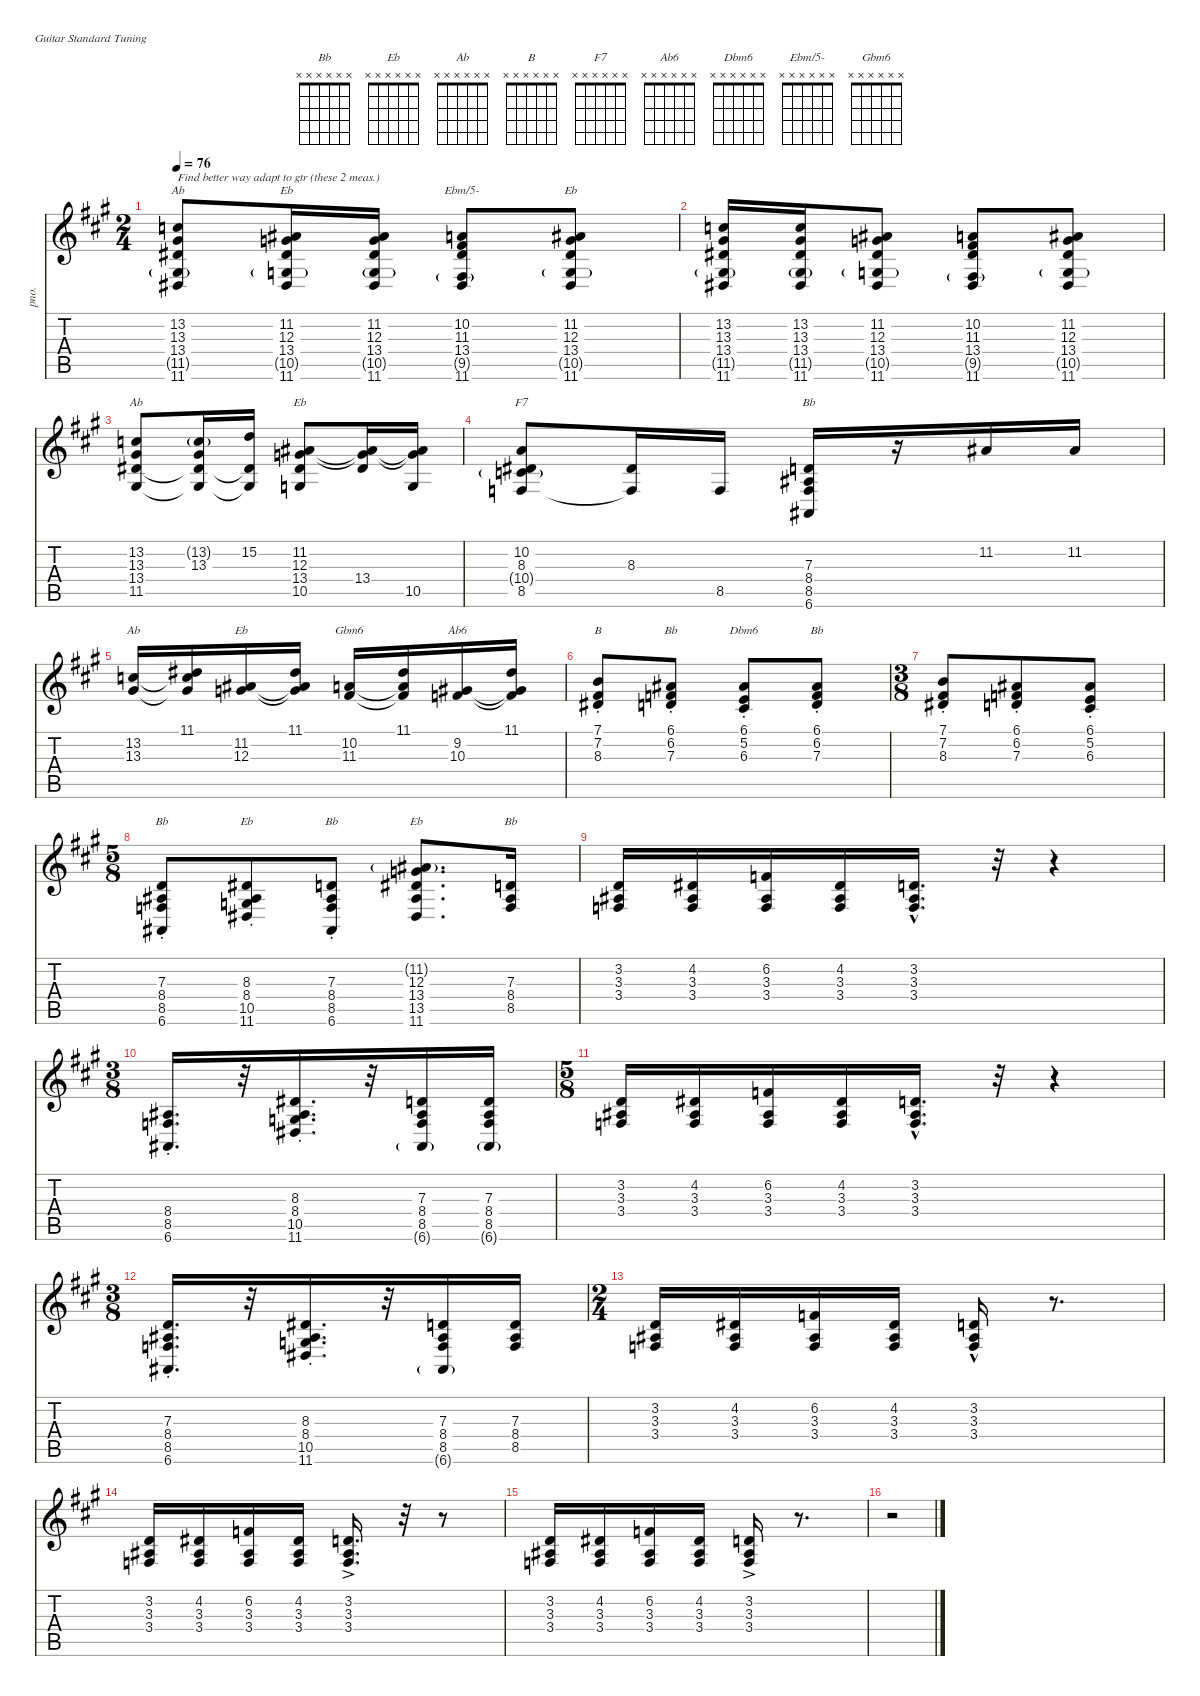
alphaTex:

\defaultSystemsLayout 4
\hideDynamics
\bracketExtendMode nobrackets
\otherSystemsTrackNameOrientation horizontal
\track ("Gtr piano adap (optional)" "pno.") {instrument acousticgrandpiano}
\staff {score tabs}
\tuning (E4 B3 G3 D3 A2 E2)
\chord ("Bb" x x x x x x)
\chord ("Eb" x x x x x x)
\chord ("Ab" x x x x x x)
\chord ("B" x x x x x x)
\chord ("F7" x x x x x x)
\chord ("Ab6" x x x x x x)
\chord ("Dbm6" x x x x x x)
\chord ("Ebm/5-" x x x x x x)
\chord ("Gbm6" x x x x x x)
\ts (2 4)
\tempo 76
\clef g2
\ks a
(13.2{acc forcenatural} 13.3{acc #} 13.4{acc #} 11.5{g acc #} 11.6{acc #}).8{ch "Ab" txt "Find better way adapt to gtr (these 2 meas.)" dy f beam Up} (11.2{acc #} 12.3{acc forcenatural} 13.4{acc #} 10.5{g acc forcenatural} 11.6{acc #}).16{ch "Eb" beam Up} (11.2{acc #} 12.3{acc forcenatural} 13.4{acc #} 10.5{g acc forcenatural} 11.6{acc #}).16{beam Up} (10.2{acc forcenatural} 11.3{acc #} 13.4{acc #} 9.5{g acc #} 11.6{acc #}).8{ch "Ebm/5-" beam Up} (11.2{acc #} 12.3{acc forcenatural} 13.4{acc #} 10.5{g acc forcenatural} 11.6{acc #}).8{ch "Eb" beam Up} |
(13.2{acc forcenatural} 13.3{acc #} 13.4{acc #} 11.5{g acc #} 11.6{acc #}).16{beam Up} (13.2{acc forcenatural} 13.3{acc #} 13.4{acc #} 11.5{g acc #} 11.6{acc #}).16{beam Up} (11.2{acc #} 12.3{acc forcenatural} 13.4{acc #} 10.5{g acc forcenatural} 11.6{acc #}).8{beam Up} (10.2{acc forcenatural} 11.3{acc #} 13.4{acc #} 9.5{g acc #} 11.6{acc #}).8{beam Up} (11.2{acc #} 12.3{acc forcenatural} 13.4{acc #} 10.5{g acc forcenatural} 11.6{acc #}).8{beam Up} |
(13.2{acc forcenatural} 13.3{acc #} 13.4{acc #} 11.5{acc #}).8{ch "Ab" beam Up} (13.2{g acc forcenatural} 13.3{acc #} 13.4{t acc #} 11.5{t acc #}).16{beam Up} (15.2{acc forcenatural} 13.4{t acc #} 11.5{t acc #}).16{beam Up} (11.2{acc #} 12.3{acc forcenatural} 13.4{acc #} 10.5{acc forcenatural}).8{ch "Eb" beam Up} (13.4{acc #} 11.2{t acc #} 12.3{t acc forcenatural}).16{beam Up} (11.2{t acc #} 12.3{t acc forcenatural} 10.5{acc forcenatural}).16{beam Up} |
(10.2{acc forcenatural} 8.3{acc #} 10.4{g acc forcenatural} 8.5{acc forcenatural}).8{ch "F7" beam Up} (8.3{acc #} 8.5{t acc forcenatural}).16{beam Up} 8.5{acc forcenatural}.16{beam Up} (7.3{acc forcenatural} 8.4{acc #} 8.5{acc forcenatural} 6.6{acc #}).16{ch "Bb" beam Up} r.16{beam Up} 11.2{acc #}.16{beam Up} 11.2{acc #}.16{beam Up} |
(13.2{acc forcenatural} 13.3{acc #}).16{ch "Ab" beam Up} (11.1{acc #} 13.2{t acc forcenatural} 13.3{t acc #}).16{beam Up} (11.2{acc #} 12.3{acc forcenatural}).16{ch "Eb" beam Up} (11.1{acc #} 11.2{t acc #} 12.3{t acc forcenatural}).16{beam Up} (10.2{acc forcenatural} 11.3{acc #}).16{ch "Gbm6" beam Up} (11.1{acc #} 10.2{t acc forcenatural} 11.3{t acc #}).16{beam Up} (9.2{acc #} 10.3{acc forcenatural}).16{ch "Ab6" beam Up} (11.1{acc #} 9.2{t acc #} 10.3{t acc forcenatural}).16{beam Up} |
(7.1{st acc forcenatural} 7.2{st acc #} 8.3{st acc #}).8{ch "B" beam Up} (6.1{st acc #} 6.2{st acc forcenatural} 7.3{st acc forcenatural}).8{ch "Bb" beam Up} (6.1{st acc #} 5.2{st acc forcenatural} 6.3{st acc #}).8{ch "Dbm6" beam Up} (6.1{st acc #} 6.2{st acc forcenatural} 7.3{st acc forcenatural}).8{ch "Bb" beam Up} |
\ts (3 8)
\beaming (8 3)
(7.1{st acc forcenatural} 7.2{st acc #} 8.3{st acc #}).8{beam Up} (6.1{st acc #} 6.2{st acc forcenatural} 7.3{st acc forcenatural}).8{beam Up} (6.1{st acc #} 5.2{st acc forcenatural} 6.3{st acc #}).8{beam Up} |
\ts (5 8)
\beaming (8 3 2)
(7.3{st acc forcenatural} 8.4{st acc #} 8.5{st acc forcenatural} 6.6{st acc #}).8{ch "Bb" beam Up} (8.3{st acc #} 8.4{st acc #} 10.5{st acc forcenatural} 11.6{st acc #}).8{ch "Eb" beam Up} (7.3{st acc forcenatural} 8.4{st acc #} 8.5{st acc forcenatural} 6.6{st acc #}).8{ch "Bb" beam Up} (11.2{g acc #} 12.3{acc forcenatural} 13.4{acc #} 13.5{acc #} 11.6{acc #}).8{d ch "Eb" beam Up} (7.3{acc forcenatural} 8.4{acc #} 8.5{acc forcenatural}).16{ch "Bb" beam Up} |
(3.2{acc forcenatural} 3.3{acc #} 3.4{acc forcenatural}).16{beam Up} (4.2{acc #} 3.3{acc #} 3.4{acc forcenatural}).16{beam Up} (6.2{acc forcenatural} 3.3{acc #} 3.4{acc forcenatural}).16{beam Up} (4.2{acc #} 3.3{acc #} 3.4{acc forcenatural}).16{beam Up} (3.2{hac acc forcenatural} 3.3{hac acc #} 3.4{hac acc forcenatural}).16{d dy mp beam Up} r.32{beam Up} r.4{beam Up} |
\ts (3 8)
\beaming (8 3)
(8.4{st acc #} 8.5{st acc forcenatural} 6.6{st acc #}).16{d dy f beam Up} r.32{beam Up} (8.3{st acc #} 8.4{st acc #} 10.5{st acc forcenatural} 11.6{st acc #}).16{d beam Up} r.32{beam Up} (7.3{acc forcenatural} 8.4{acc #} 8.5{acc forcenatural} 6.6{g acc #}).16{beam Up} (7.3{acc forcenatural} 8.4{acc #} 8.5{acc forcenatural} 6.6{g acc #}).16{beam Up} |
\ts (5 8)
\beaming (8 3 2)
(3.2{acc forcenatural} 3.3{acc #} 3.4{acc forcenatural}).16{beam Up} (4.2{acc #} 3.3{acc #} 3.4{acc forcenatural}).16{beam Up} (6.2{acc forcenatural} 3.3{acc #} 3.4{acc forcenatural}).16{beam Up} (4.2{acc #} 3.3{acc #} 3.4{acc forcenatural}).16{beam Up} (3.2{hac acc forcenatural} 3.3{hac acc #} 3.4{hac acc forcenatural}).16{d beam Up} r.32{beam Up} r.4{beam Up} |
\ts (3 8)
\beaming (8 3)
(7.3{st acc forcenatural} 8.4{st acc #} 8.5{st acc forcenatural} 6.6{st acc #}).16{d beam Up} r.32{beam Up} (8.3{st acc #} 8.4{st acc #} 10.5{st acc forcenatural} 11.6{st acc #}).16{d beam Up} r.32{beam Up} (7.3{acc forcenatural} 8.4{acc #} 8.5{acc forcenatural} 6.6{g acc #}).16{beam Up} (7.3{acc forcenatural} 8.4{acc #} 8.5{acc forcenatural}).16{beam Up} |
\ts (2 4)
\beaming (8 2 2)
(3.2{acc forcenatural} 3.3{acc #} 3.4{acc forcenatural}).16{beam Up} (4.2{acc #} 3.3{acc #} 3.4{acc forcenatural}).16{beam Up} (6.2{acc forcenatural} 3.3{acc #} 3.4{acc forcenatural}).16{beam Up} (4.2{acc #} 3.3{acc #} 3.4{acc forcenatural}).16{beam Up} (3.2{hac acc forcenatural} 3.3{hac acc #} 3.4{hac acc forcenatural}).16{beam Up} r.8{d beam Up} |
(3.2{acc forcenatural} 3.3{acc #} 3.4{acc forcenatural}).16{beam Up} (4.2{acc #} 3.3{acc #} 3.4{acc forcenatural}).16{beam Up} (6.2{acc forcenatural} 3.3{acc #} 3.4{acc forcenatural}).16{beam Up} (4.2{acc #} 3.3{acc #} 3.4{acc forcenatural}).16{beam Up} (3.2{ac acc forcenatural} 3.3{ac acc #} 3.4{ac acc forcenatural}).16{d beam Up} r.32{beam Up} r.8{beam Up} |
(3.2{acc forcenatural} 3.3{acc #} 3.4{acc forcenatural}).16{beam Up} (4.2{acc #} 3.3{acc #} 3.4{acc forcenatural}).16{beam Up} (6.2{acc forcenatural} 3.3{acc #} 3.4{acc forcenatural}).16{beam Up} (4.2{acc #} 3.3{acc #} 3.4{acc forcenatural}).16{beam Up} (3.2{ac acc forcenatural} 3.3{ac acc #} 3.4{ac acc forcenatural}).16{beam Up} r.8{d beam Up} |
r.2{beam Down}
